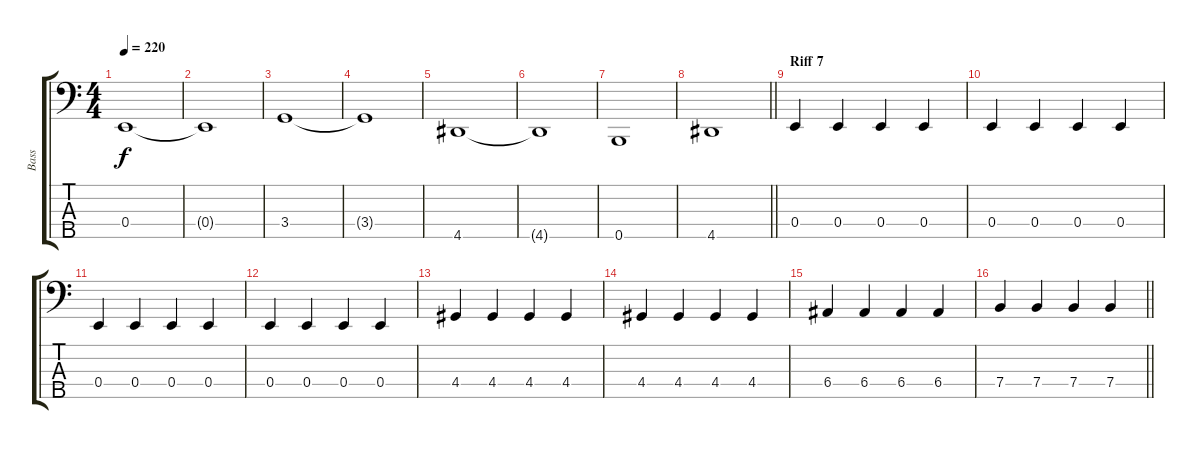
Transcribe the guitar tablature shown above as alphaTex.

\track ("Bass" "Bass") {instrument electricbasspick}
\staff {score tabs}
\tuning (G2 D2 A1 E1 B0) {hide}
\ts (4 4)
\tempo 220
\clef f4
\ks c
0.4.1{dy f} |
0.4{t}.1 |
3.4.1 |
3.4{t}.1 |
4.5.1 |
4.5{t}.1 |
0.5.1 |
\barLineRight lightlight
4.5.1 |
\section ("" "Riff 7")
0.4.4 0.4.4 0.4.4 0.4.4 |
0.4.4 0.4.4 0.4.4 0.4.4 |
0.4.4 0.4.4 0.4.4 0.4.4 |
0.4.4 0.4.4 0.4.4 0.4.4 |
4.4.4 4.4.4 4.4.4 4.4.4 |
4.4.4 4.4.4 4.4.4 4.4.4 |
6.4.4 6.4.4 6.4.4 6.4.4 |
\barLineRight lightlight
7.4.4 7.4.4 7.4.4 7.4.4
